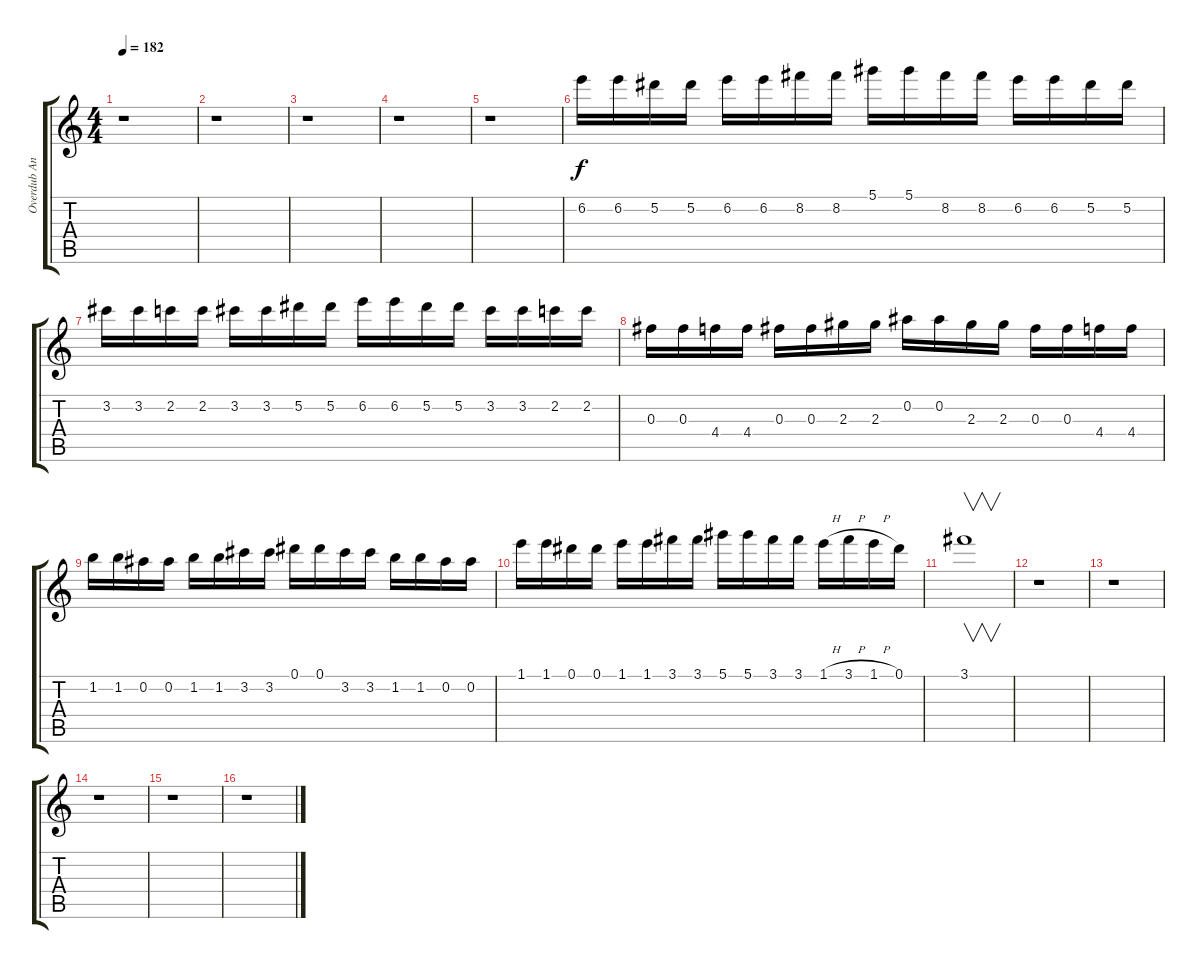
\track ("Overdub André" "Overdub An") {instrument fretlessbass}
\staff {score tabs}
\tuning (Eb5 Bb4 Gb4 Db4 Ab3 Eb3) {hide}
\ts (4 4)
\tempo 182
\clef g2
\ks c
r.1{dy f} |
r.1 |
r.1 |
r.1 |
r.1 |
6.2.16 6.2.16 5.2.16 5.2.16 6.2.16 6.2.16 8.2.16 8.2.16 5.1.16 5.1.16 8.2.16 8.2.16 6.2.16 6.2.16 5.2.16 5.2.16 |
3.2.16 3.2.16 2.2.16 2.2.16 3.2.16 3.2.16 5.2.16 5.2.16 6.2.16 6.2.16 5.2.16 5.2.16 3.2.16 3.2.16 2.2.16 2.2.16 |
0.3.16 0.3.16 4.4.16 4.4.16 0.3.16 0.3.16 2.3.16 2.3.16 0.2.16 0.2.16 2.3.16 2.3.16 0.3.16 0.3.16 4.4.16 4.4.16 |
1.2.16 1.2.16 0.2.16 0.2.16 1.2.16 1.2.16 3.2.16 3.2.16 0.1.16 0.1.16 3.2.16 3.2.16 1.2.16 1.2.16 0.2.16 0.2.16 |
1.1.16 1.1.16 0.1.16 0.1.16 1.1.16 1.1.16 3.1.16 3.1.16 5.1.16 5.1.16 3.1.16 3.1.16 1.1{h}.16 3.1{h}.16 1.1{h}.16 0.1.16 |
3.1.1{v} |
r.1 |
r.1 |
r.1 |
r.1 |
r.1
